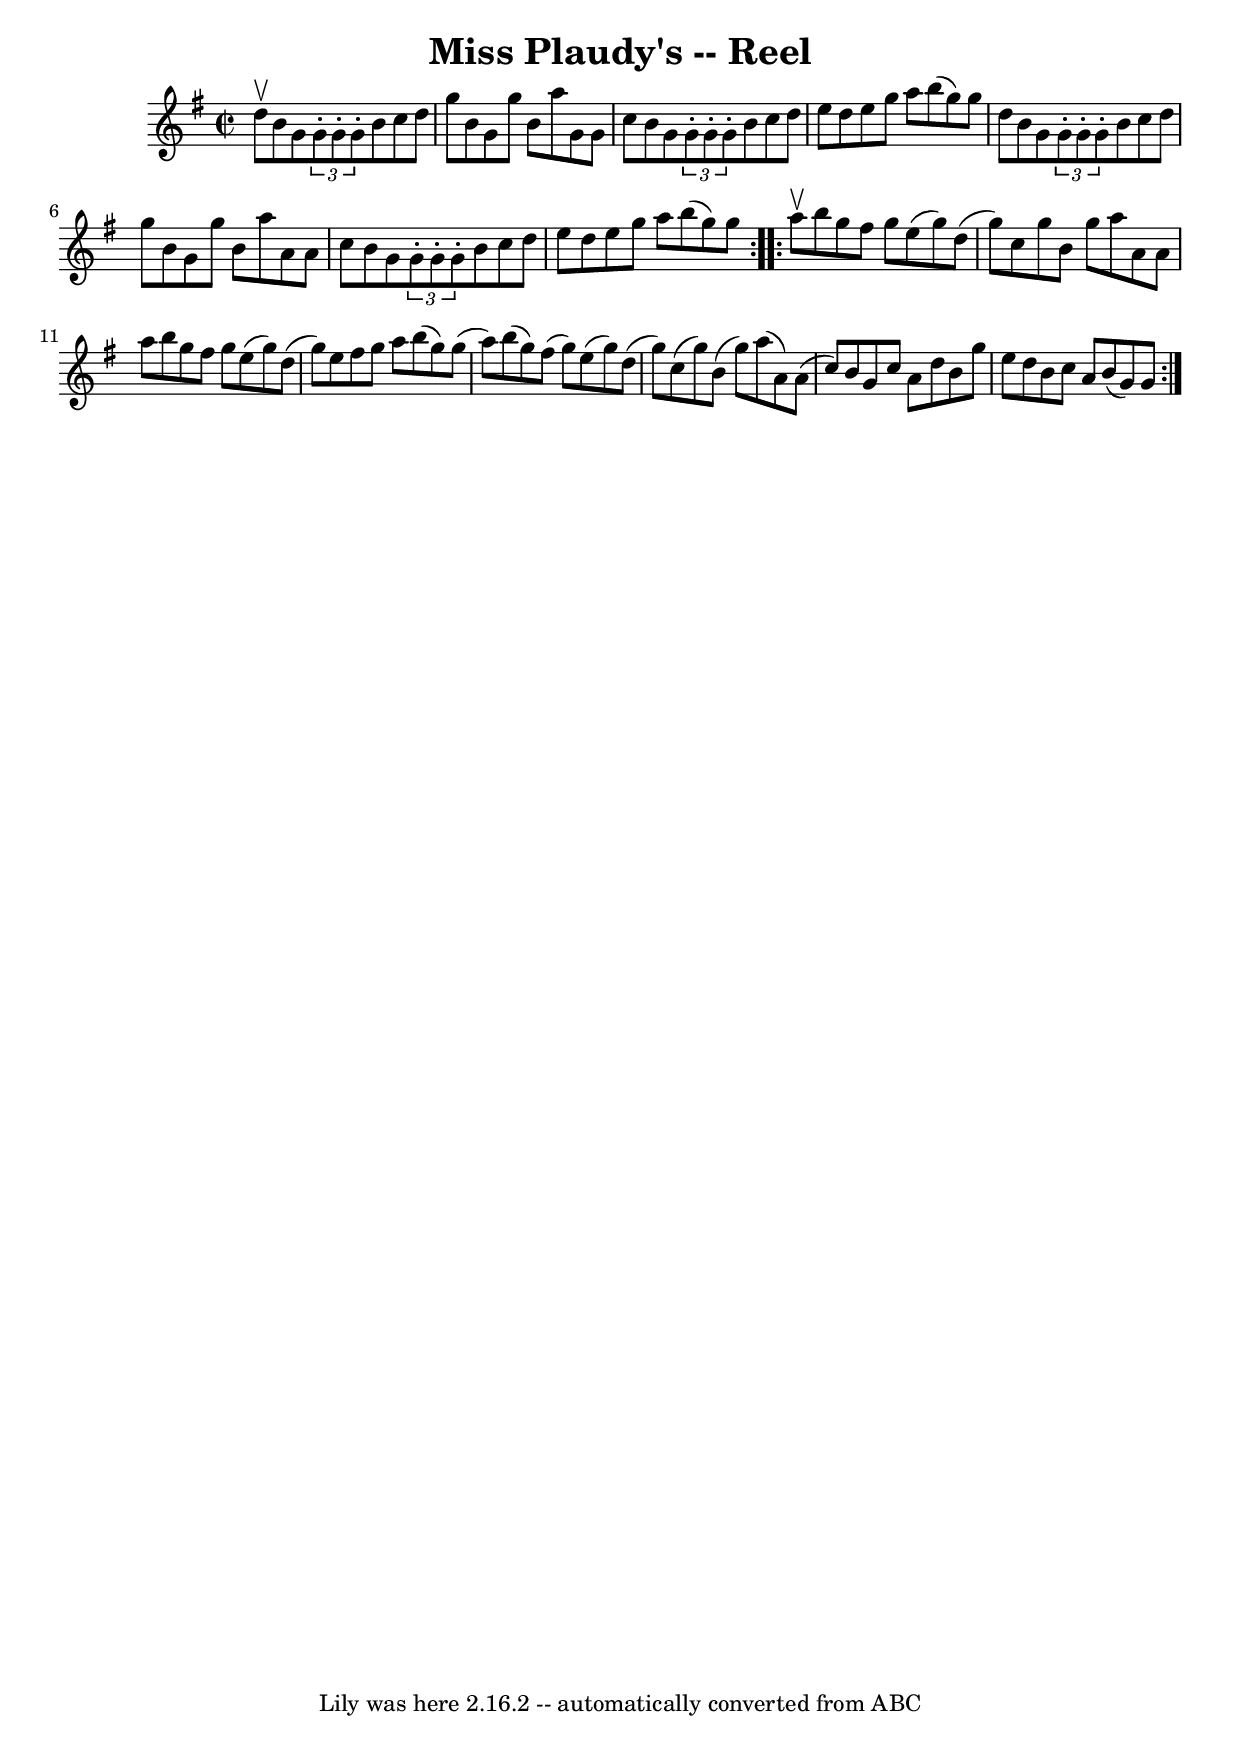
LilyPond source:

\version "2.16.2"
\include "Mammoth.ily"
\header {
  %% book = "Ryan's Mammoth Collection"
 crossRefNumber = "1"
 footnotes = "\\\\271"
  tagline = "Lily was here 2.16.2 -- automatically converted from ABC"
  title = "Miss Plaudy's -- Reel"

}
voicedefault =  {



  \repeat volta 2 {

    \override Staff.TimeSignature #'style = #'C
    \time 2/2 
    \key g \major d''8^\upbow  |
 b'8 g'8  \times 2/3 {   
 g'8-. g'8-. g'8-.      } b'8 c''8 d''8 g''8     |
 b'8 g'8 g''8 b'8 a''8 g'8 g'8 c''8     |
 b'8 g'8  
    \times 2/3 { g'8-. g'8-. g'8-.  	       } b'8 c''8 d''8 e''8      |
 d''8 e''8 g''8 a''8 b''8 (g''8) g''8 d''8     |
 b'8 g'8  \times 2/3 { g'8-. g'8-. g'8-. 
			} b'8 c''8 d''8 g''8     |
 b'8 g'8 g''8 b'8 a''8 a'8 a'8 c''8     |
 b'8 g'8  \times 2/3 { g'8-. g'8-. g'8-. 
			} b'8 c''8 d''8 e''8     |
 d''8 e''8 g''8 a''8    
 b''8 (g''8) g''8  
  }     
  \repeat volta 2 { a''8^\upbow  |
 b''8 g''8 fs''8 g''8 e''8 (g''8) d''8 (g''8)     |
 c''8 g''8 b'8 g''8 a''8 a'8 a'8 a''8     |
 b''8 g''8 fs''8 g''8 e''8 (g''8) d''8 (g''8)   |
 e''8 fs''8 g''8 a''8 b''8 (g''8) g''8 ( a''8)    |
 b''8 (g''8) fs''8 (g''8) e''8 (g''8 ) d''8 (g''8)   |
 c''8 (g''8) b'8 (g''8) a''8 (a'8) a'8 (c''8)    |
 b'8 g'8 c''8 a'8 d''8 b'8 g''8 e''8     |
 d''8 b'8 c''8 a'8 b'8 (
 g'8) g'8  
  }   

}

\score{
  <<

    \context Staff="default"
    {
      \voicedefault 
      
    }

  >>
  \layout {
    
  }
  \midi {
  }

}
